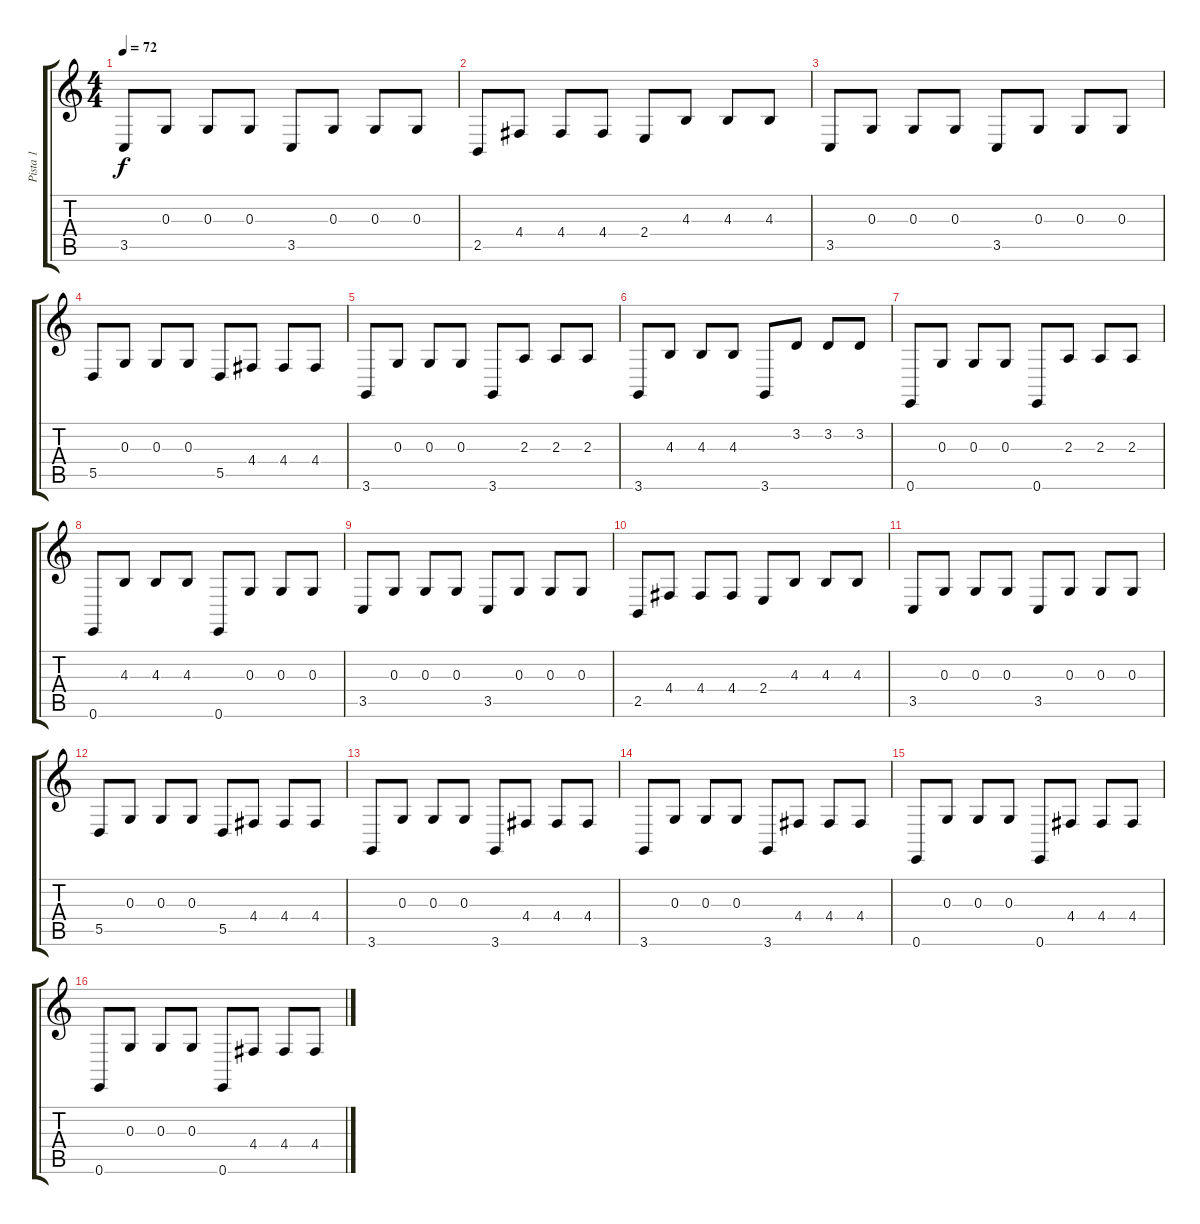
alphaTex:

\track ("Pista 1" "Pista 1") {instrument brightacousticpiano}
\staff {score tabs}
\tuning (E4 B3 G3 D3 A2 E2) {hide}
\ts (4 4)
\tempo 72
\clef g2
\ks c
3.5.8{dy f} 0.3.8 0.3.8 0.3.8 3.5.8 0.3.8 0.3.8 0.3.8 |
2.5.8 4.4.8 4.4.8 4.4.8 2.4.8 4.3.8 4.3.8 4.3.8 |
3.5.8 0.3.8 0.3.8 0.3.8 3.5.8 0.3.8 0.3.8 0.3.8 |
5.5.8 0.3.8 0.3.8 0.3.8 5.5.8 4.4.8 4.4.8 4.4.8 |
3.6.8 0.3.8 0.3.8 0.3.8 3.6.8 2.3.8 2.3.8 2.3.8 |
3.6.8 4.3.8 4.3.8 4.3.8 3.6.8 3.2.8 3.2.8 3.2.8 |
0.6.8 0.3.8 0.3.8 0.3.8 0.6.8 2.3.8 2.3.8 2.3.8 |
0.6.8 4.3.8 4.3.8 4.3.8 0.6.8 0.3.8 0.3.8 0.3.8 |
3.5.8 0.3.8 0.3.8 0.3.8 3.5.8 0.3.8 0.3.8 0.3.8 |
2.5.8 4.4.8 4.4.8 4.4.8 2.4.8 4.3.8 4.3.8 4.3.8 |
3.5.8 0.3.8 0.3.8 0.3.8 3.5.8 0.3.8 0.3.8 0.3.8 |
5.5.8 0.3.8 0.3.8 0.3.8 5.5.8 4.4.8 4.4.8 4.4.8 |
3.6.8 0.3.8 0.3.8 0.3.8 3.6.8 4.4.8 4.4.8 4.4.8 |
3.6.8 0.3.8 0.3.8 0.3.8 3.6.8 4.4.8 4.4.8 4.4.8 |
0.6.8 0.3.8 0.3.8 0.3.8 0.6.8 4.4.8 4.4.8 4.4.8 |
0.6.8 0.3.8 0.3.8 0.3.8 0.6.8 4.4.8 4.4.8 4.4.8
